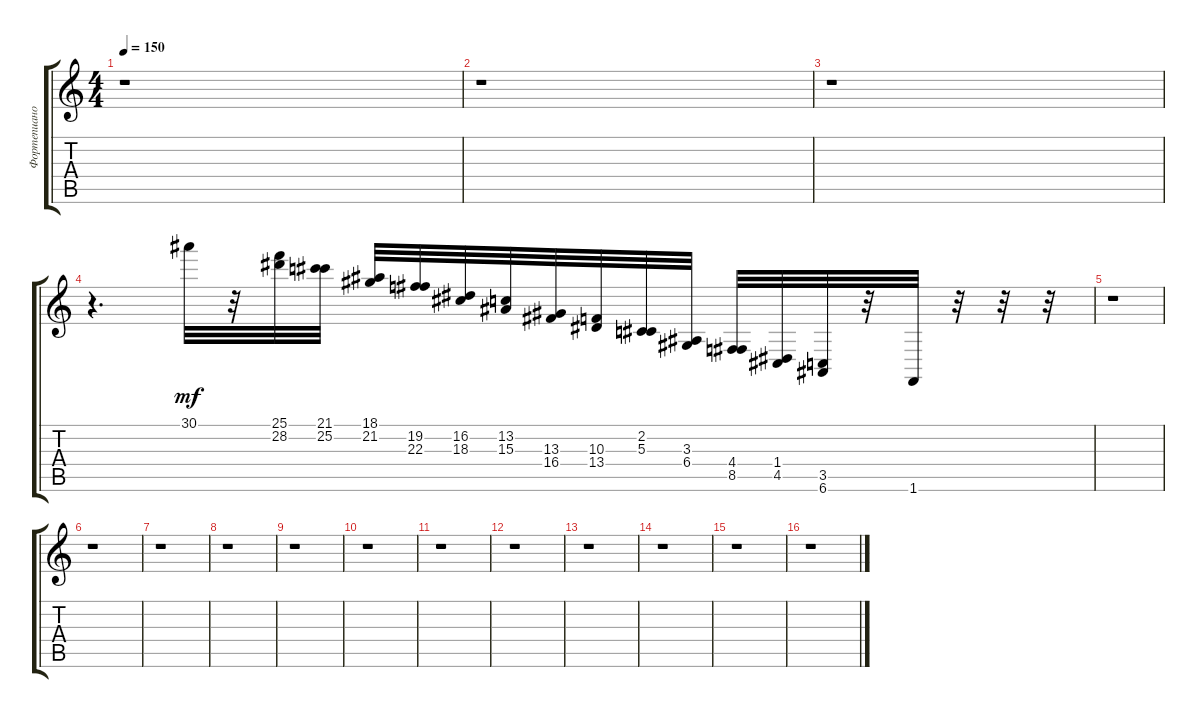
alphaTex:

\track ("Фортепиано" "Фортепиано") {instrument acousticgrandpiano}
\staff {score tabs}
\tuning (E4 B3 G3 D3 A2 E2) {hide}
\ts (4 4)
\tempo 150
\clef g2
\ks c
r.1{dy mf} |
r.1 |
r.1 |
r.4{d} 30.1.32 r.32 (25.1 28.2).32 (21.1 25.2).32 (18.1 21.2).32 (19.2 22.3).32 (16.2 18.3).32 (13.2 15.3).32 (13.3 16.4).32 (10.3 13.4).32 (2.2 5.3).32 (3.3 6.4).32 (4.4 8.5).32 (1.4 4.5).32 (3.5 6.6).32 r.32 1.6.32 r.32 r.32 r.32 |
r.1 |
r.1 |
r.1 |
r.1 |
r.1 |
r.1 |
r.1 |
r.1 |
r.1 |
r.1 |
r.1 |
r.1
